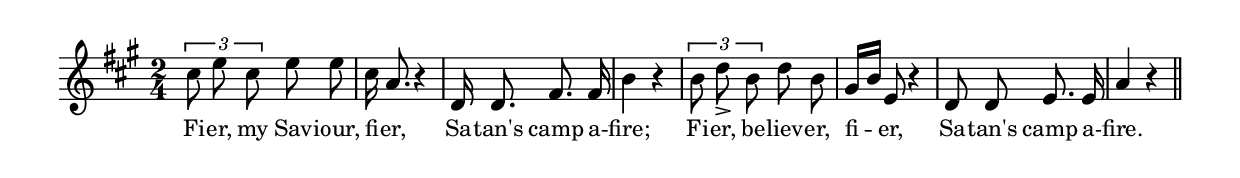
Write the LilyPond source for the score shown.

% 036.ly - Score sheet for "Satan's Camp A-Fire."
% Copyright (C) 2007  Marcus Brinkmann <marcus@gnu.org>
%
% This score sheet is free software; you can redistribute it and/or
% modify it under the terms of the Creative Commons Legal Code
% Attribution-ShareALike as published by Creative Commons; either
% version 2.0 of the License, or (at your option) any later version.
%
% This score sheet is distributed in the hope that it will be useful,
% but WITHOUT ANY WARRANTY; without even the implied warranty of
% MERCHANTABILITY or FITNESS FOR A PARTICULAR PURPOSE.  See the
% Creative Commons Legal Code Attribution-ShareALike for more details.
%
% You should have received a copy of the Creative Commons Legal Code
% Attribution-ShareALike along with this score sheet; if not, write to
% Creative Commons, 543 Howard Street, 5th Floor,
% San Francisco, CA 94105-3013  United States

\version "2.21.0"

%\header
%{
%  title = "Satan's Camp A-Fire"
%  composer = "trad."
%}

melody =
<<
  \context Voice
  {
    \set Staff.midiInstrument = "acoustic grand"
    \override Staff.VerticalAxisGroup.minimum-Y-extent = #'(0 . 0)
	
    \autoBeamOff
    
    \time 2/4
    \clef violin
    \key a \major

    \tupletUp
    \tuplet 3/2 { cis''8 e'' cis'' } e''8 e'' | cis''16 a'8. r4 |
    d'16 d'8. fis'8. fis'16 | b'4 r |
    %% EDITED: Put the accent below so it doesn't conflict with the tuplet.
    \tuplet 3/2 { b'8 d''_> b' } d''8 b' | gis'16[ b'] e'8 r4 |
    d'8 d' e'8. e'16 | a'4 r4 \bar "||"
  }
  
  \new Lyrics
  \lyricsto "" {
    \override LyricText.font-size = #0
    \override StanzaNumber.font-size = #-1

    Fi -- er, my Sav -- iour, fi -- er,
    Sa -- tan's camp a -- fire;
    %% EDITED: Changed "be-lie-ver" to "be-liev-er".
    Fi -- er, be -- liev -- er, fi -- er,
    Sa -- tan's camp a -- fire.
  }
>>


\score
{
  \new Staff { \melody }

  \layout { indent = 0.0 }
}


\score
{
  \new Staff { \unfoldRepeats \melody }

  
  \midi {
    \tempo 4 = 80
    }


}
